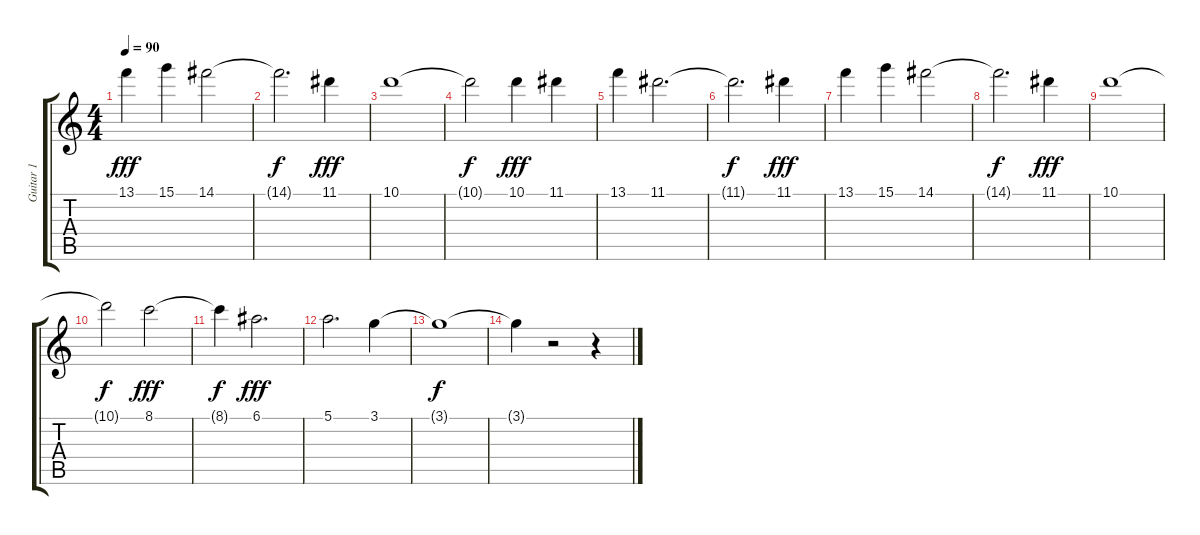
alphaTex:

\track ("Guitar 1" "Guitar 1") {instrument acousticguitarsteel}
\staff {score tabs}
\tuning (E4 B3 G3 D3 A2 E2) {hide}
\ts (4 4)
\tempo 90
\clef g2
\ks c
13.1.4{dy fff} 15.1.4 14.1.2 |
14.1{t}.2{d dy f} 11.1.4{dy fff} |
10.1.1 |
10.1{t}.2{dy f} 10.1.4{dy fff} 11.1.4 |
13.1.4 11.1.2{d} |
11.1{t}.2{d dy f} 11.1.4{dy fff} |
13.1.4 15.1.4 14.1.2 |
14.1{t}.2{d dy f} 11.1.4{dy fff} |
10.1.1 |
10.1{t}.2{dy f} 8.1.2{dy fff} |
8.1{t}.4{dy f} 6.1.2{d dy fff} |
5.1.2{d} 3.1.4 |
3.1{t}.1{dy f} |
3.1{t}.4 r.2 r.4
